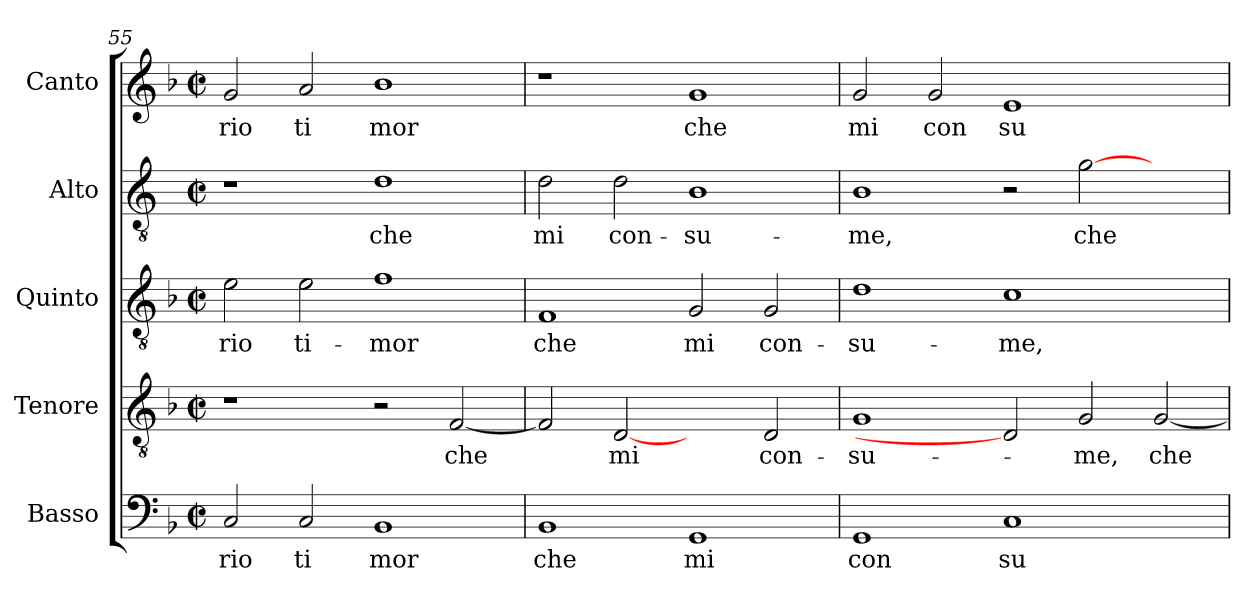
**kern	**text	**kern	**text	**kern	**text	**kern	**text	**kern	**text
*part5	*part5	*part4	*part4	*part3	*part3	*part2	*part2	*part1	*part1
*staff5	*staff5	*staff4	*staff4	*staff3	*staff3	*staff2	*staff2	*staff1	*staff1
*I"Basso	*	*I"Tenore	*	*I"Quinto	*	*I"Alto	*	*I"Canto	*
!!LO:LB:g=z
*clefF4	*	*clefGv2	*	*clefGv2	*	*clefGv2	*	*clefG2	*
*	*	*	*	*	*	*ITrd-3c-5	*	*	*
*k[b-]	*	*k[b-]	*	*k[b-]	*	*	*	*k[b-]	*
*F:	*	*F:	*	*F:	*	*	*	*F:	*
*M2/2	*	*M2/2	*	*M2/2	*	*M2/2	*	*M2/2	*
*met(c|)	*	*met(c|)	*	*met(c|)	*	*met(c|)	*	*met(c|)	*
=55	=55	=55	=55	=55	=55	=55	=55	=55	=55
!	!LO:LY:b:cj	!	!	!	!LO:LY:b:cj	!	!	!	!LO:LY:b:cj
2C/	rio	1r	.	2e\	rio	1r	.	2g/	rio
!	!LO:LY:b:cj	!	!	!	!LO:LY:b:cj	!	!	!	!LO:LY:b:cj
2C/	ti	.	.	2e\	ti-	.	.	2a/	ti
!	!LO:LY:b:cj	!	!	!	!LO:LY:b:cj	!	!LO:LY:b:cj	!	!LO:LY:b:cj
1BB-	mor	2r	.	1f	-mor	1g	che	1b-	mor
!	!	!	!LO:LY:b	!	!	!	!	!	!
.	.	[<2F/	che	.	.	.	.	.	.
=56	=56	=56	=56	=56	=56	=56	=56	=56	=56
!	!LO:LY:b:cj	!	!	!	!LO:LY:b:cj	!	!LO:LY:b:cj	!	!
1BB-	che	2F/]	.	1F	che	2g\	mi	1r	.
!	!	!	!LO:LY:b:cj	!	!	!	!LO:LY:b:cj	!	!
.	.	[2D	mi	.	.	2g\	con-	.	.
!	!LO:LY:b:cj	!	!	!	!LO:LY:b:cj	!	!LO:LY:b:cj	!	!LO:LY:b:cj
1GG	mi	2ryy	.	2G/	mi	1e	-su-	1g	che
!	!	!	!LO:LY:b:cj	!	!LO:LY:b:cj	!	!	!	!
.	.	2D/	con-	2G/	con-	.	.	.	.
=57	=57	=57	=57	=57	=57	=57	=57	=57	=57
!	!LO:LY:b:cj	!	!LO:LY:b:cj	!	!LO:LY:b:cj	!	!LO:LY:b:cj	!	!LO:LY:b:cj
1GG	con	1G	-su-	1d	-su-	1e	-me,	2g/	mi
!	!	!	!	!	!	!	!	!	!LO:LY:b:cj
.	.	.	.	.	.	.	.	2g/	con
!	!LO:LY:b:cj	!	!	!	!LO:LY:b:cj	!	!	!	!LO:LY:b:cj
1C	su	2D]	.	1c	-me,	2r	.	1e	su
!	!	!	!LO:LY:b:cj	!	!	!	!LO:LY:b	!	!
.	.	2G/	-me,	.	.	[>2cc\	che	.	.
!	!	!	!LO:LY:b	!	!	!	!	!	!
2ryy	.	[<2G/	che	2ryy	.	2ryy	.	2ryy	.
=	=	=	=	=	=	=	=	=	=
*-	*-	*-	*-	*-	*-	*-	*-	*-	*-
